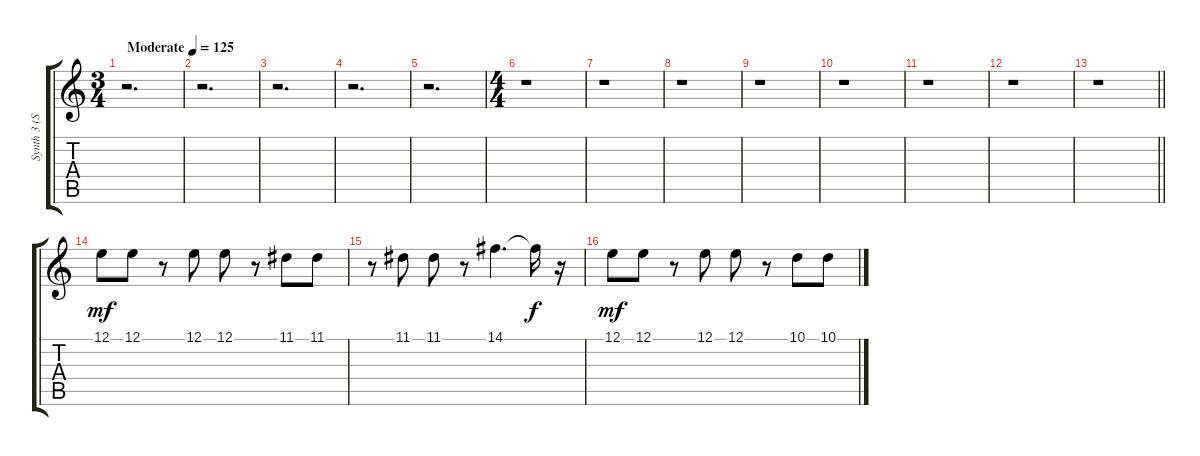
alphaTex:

\track ("Synth 3 (Strings)" "Synth 3 (S") {instrument stringensemble1}
\staff {score tabs}
\tuning (E4 B3 G3 D3 A2 E2) {hide}
\ts (3 4)
\tempo (125 "Moderate")
\clef g2
\ks c
r.2{d dy mf instrument stringensemble1} |
r.2{d} |
r.2{d} |
r.2{d} |
r.2{d} |
\ts (4 4)
r.1 |
r.1 |
r.1 |
r.1 |
r.1 |
r.1 |
r.1 |
\barLineRight lightlight
r.1 |
12.1.8 12.1.8 r.8 12.1.8 12.1.8 r.8 11.1.8 11.1.8 |
r.8 11.1.8 11.1.8 r.8 14.1.4{d} 14.1{t}.16{dy f} r.16 |
12.1.8{dy mf} 12.1.8 r.8 12.1.8 12.1.8 r.8 10.1.8 10.1.8
